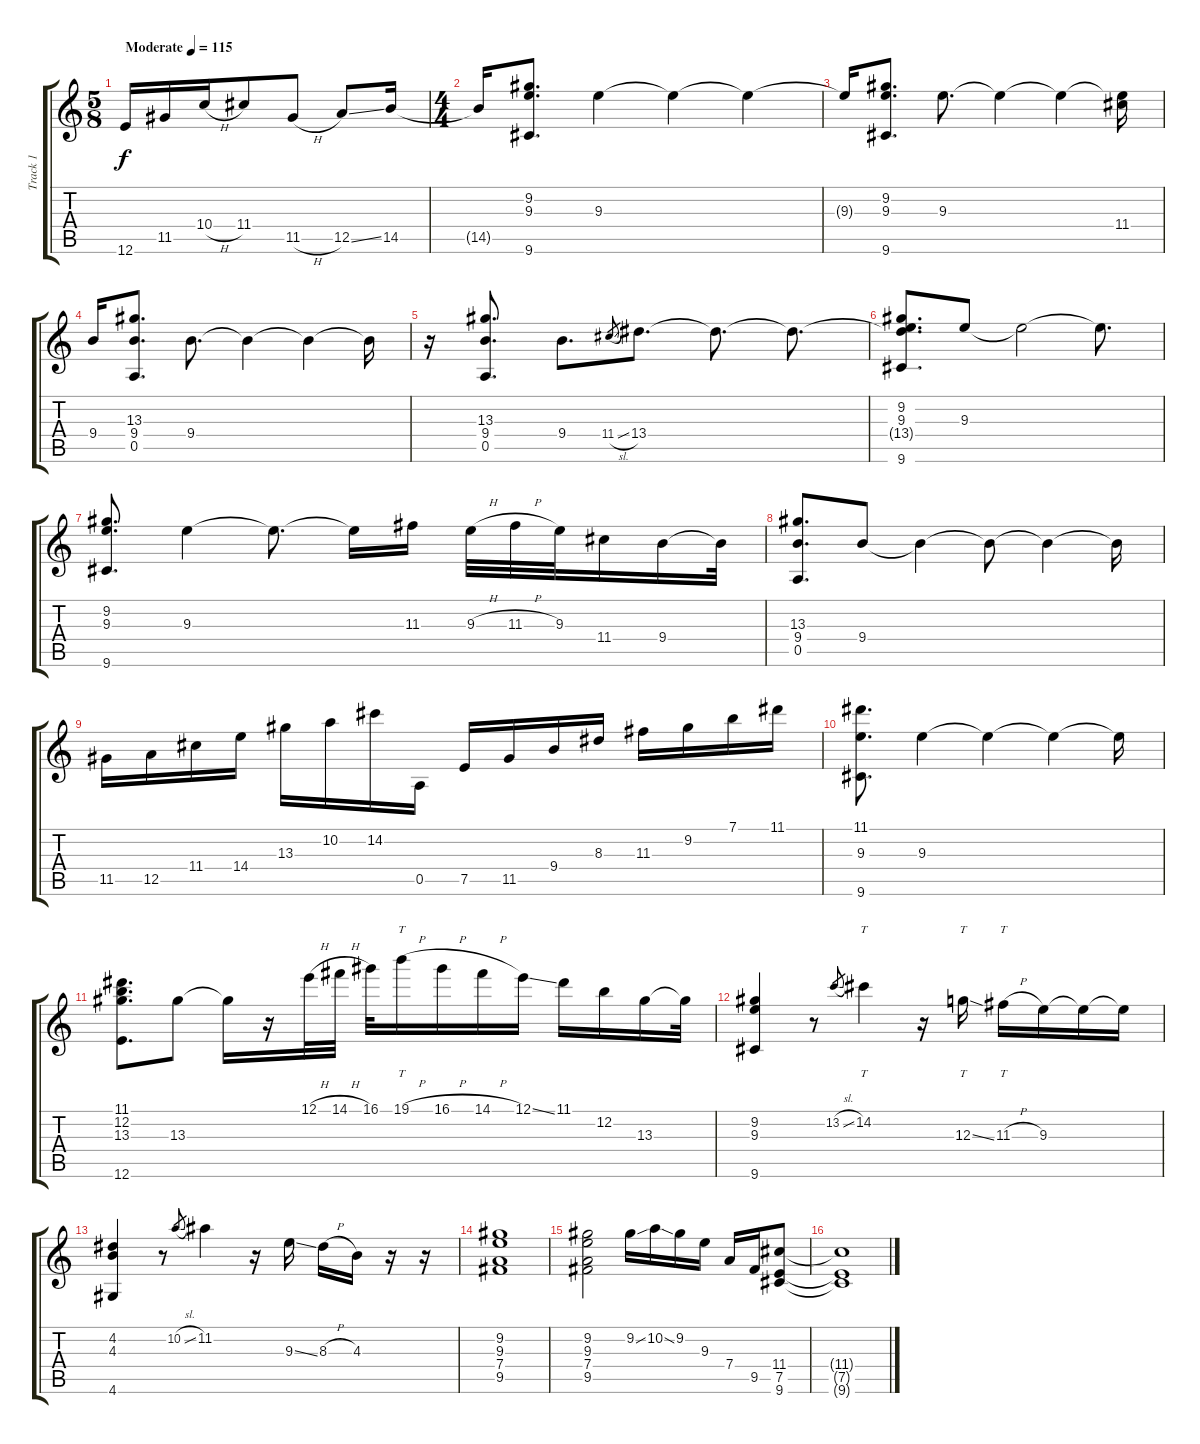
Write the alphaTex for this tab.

\track ("Track 1" "Track 1") {instrument overdrivenguitar}
\staff {score tabs}
\tuning (E4 B3 G3 D3 A2 E2) {hide}
\ts (5 8)
\tempo (115 "Moderate")
\clef g2
\ks c
12.6.16{dy f instrument overdrivenguitar} 11.5.16 10.4{h}.16 11.4.8 11.5{h}.8 12.5{ss}.8 14.5.16 |
\ts (4 4)
14.5{t}.16 (9.2 9.3 9.6).8{d} 9.3.4 9.3{t}.4 9.3{t}.4 |
9.3{t}.16 (9.2 9.3 9.6).8{d} 9.3.8{d} 9.3{t}.4 9.3{t}.4 (9.3{t} 11.4).16 |
9.4.16 (13.3 9.4 0.5).8{d} 9.4.8{d} 9.4{t}.4 9.4{t}.4 9.4{t}.16 |
r.16 (13.3 9.4 0.5).8{d} 9.4.8{d} 11.4{sl}.8{gr} 13.4.8{d} 13.4{t}.8{d} 13.4{t}.8{d} |
(9.2 9.3 13.4{t} 9.6).8{d} 9.3.8 9.3{t}.2 9.3{t}.8{d} |
(9.2 9.3 9.6).8{d} 9.3.4 9.3{t}.8{d} 9.3{t}.16 11.3.16 9.3{h}.32 11.3{h}.32 9.3.32 11.4.16 9.4.16 9.4{t}.32 |
(13.3 9.4 0.5).8{d} 9.4.8 9.4{t}.4 9.4{t}.8 9.4{t}.4 9.4{t}.16 |
11.5.16 12.5.16 11.4.16 14.4.16 13.3.16 10.2.16 14.2.16 0.5.16 7.5.16 11.5.16 9.4.16 8.3.16 11.3.16 9.2.16 7.1.16 11.1.16 |
(11.1 9.3 9.6).8{d} 9.3.4 9.3{t}.4 9.3{t}.4 9.3{t}.16 |
(11.1 12.2 13.3 12.6).8{d} 13.3.8 13.3{t}.16 r.16 12.1{h}.32 14.1{h}.32 16.1.32 19.1{h}.16{tt} 16.1{h}.16 14.1{h}.16 12.1{ss}.16 11.1.16 12.2.16 13.3.16 13.3{t}.32 |
(9.2 9.3 9.6).4 r.8 13.2{sl}.8{gr} 14.2.4{tt} r.16 12.3{ss}.16{tt} 11.3{h}.16{tt} 9.3.16 9.3{t}.16 9.3{t}.16 |
(4.2 4.3 4.6).4 r.8 10.2{sl}.8{gr} 11.2.4 r.16 9.3{ss}.16 8.3{h}.16 4.3.16 r.16 r.16 |
(9.2 9.3 7.4 9.5).1 |
(9.2 9.3 7.4 9.5).2 9.2{ss}.16 10.2{ss}.16 9.2.16 9.3.16 7.4.16 9.5.16 (11.4 7.5 9.6).8 |
(11.4{t} 7.5{t} 9.6{t}).1
